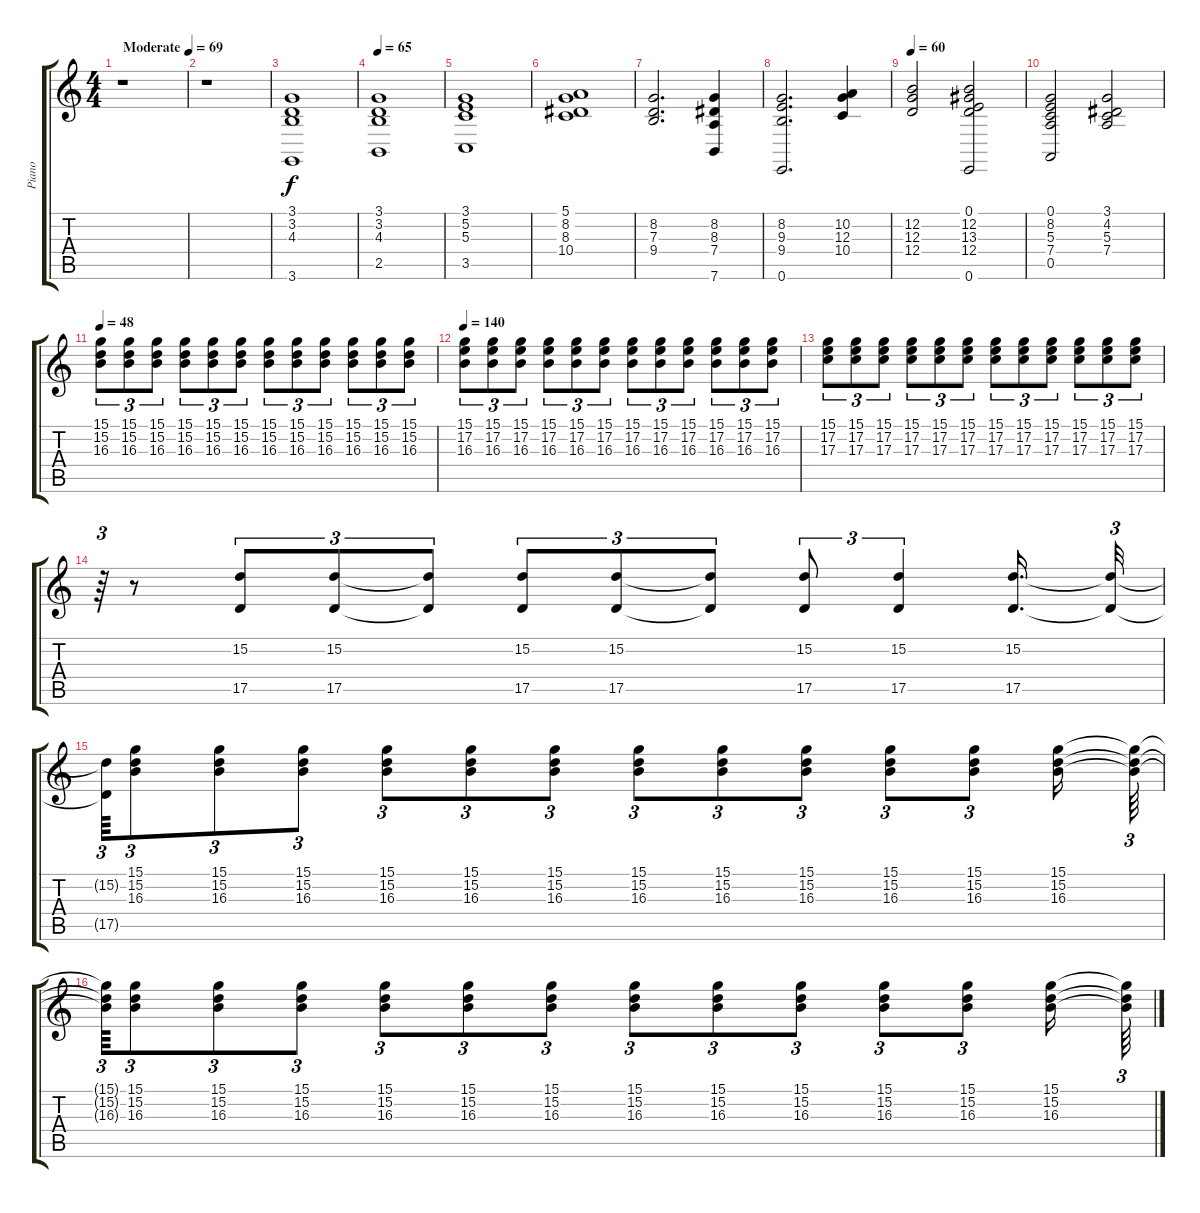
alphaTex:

\track ("Piano" "Piano") {instrument brightacousticpiano}
\staff {score tabs}
\tuning (E4 B3 G3 D3 A2 E2) {hide}
\ts (4 4)
\tempo (69 "Moderate")
\clef g2
\ks c
r.1{dy f instrument brightacousticpiano} |
r.1 |
(3.1 3.2 4.3 3.6).1 |
\tempo 65
(3.1 3.2 4.3 2.5).1 |
(3.1 5.2 5.3 3.5).1 |
(5.1 8.2 8.3 10.4).1 |
(8.2 7.3 9.4).2{d} (8.2 8.3 7.4 7.6).4 |
(8.2 9.3 9.4 0.6).2{d} (10.2 12.3 10.4).4 |
\tempo 60
(12.2 12.3 12.4).2 (0.1 12.2 13.3 12.4 0.6).2 |
(0.1 8.2 5.3 7.4 0.5).2 (3.1 4.2 5.3 7.4).2 |
\tempo 48
(15.1 15.2 16.3).8{tu (3 2)} (15.1 15.2 16.3).8{tu (3 2)} (15.1 15.2 16.3).8{tu (3 2)} (15.1 15.2 16.3).8{tu (3 2)} (15.1 15.2 16.3).8{tu (3 2)} (15.1 15.2 16.3).8{tu (3 2)} (15.1 15.2 16.3).8{tu (3 2)} (15.1 15.2 16.3).8{tu (3 2)} (15.1 15.2 16.3).8{tu (3 2)} (15.1 15.2 16.3).8{tu (3 2)} (15.1 15.2 16.3).8{tu (3 2)} (15.1 15.2 16.3).8{tu (3 2)} |
\tempo 140
(15.1 17.2 16.3).8{tu (3 2)} (15.1 17.2 16.3).8{tu (3 2)} (15.1 17.2 16.3).8{tu (3 2)} (15.1 17.2 16.3).8{tu (3 2)} (15.1 17.2 16.3).8{tu (3 2)} (15.1 17.2 16.3).8{tu (3 2)} (15.1 17.2 16.3).8{tu (3 2)} (15.1 17.2 16.3).8{tu (3 2)} (15.1 17.2 16.3).8{tu (3 2)} (15.1 17.2 16.3).8{tu (3 2)} (15.1 17.2 16.3).8{tu (3 2)} (15.1 17.2 16.3).8{tu (3 2)} |
(15.1 17.2 17.3).8{tu (3 2)} (15.1 17.2 17.3).8{tu (3 2)} (15.1 17.2 17.3).8{tu (3 2)} (15.1 17.2 17.3).8{tu (3 2)} (15.1 17.2 17.3).8{tu (3 2)} (15.1 17.2 17.3).8{tu (3 2)} (15.1 17.2 17.3).8{tu (3 2)} (15.1 17.2 17.3).8{tu (3 2)} (15.1 17.2 17.3).8{tu (3 2)} (15.1 17.2 17.3).8{tu (3 2)} (15.1 17.2 17.3).8{tu (3 2)} (15.1 17.2 17.3).8{tu (3 2)} |
r.64{tu (3 2)} r.8 (15.2 17.5).8{tu (3 2)} (15.2 17.5).8{tu (3 2)} (15.2{t} 17.5{t}).8{tu (3 2)} (15.2 17.5).8{tu (3 2)} (15.2 17.5).8{tu (3 2)} (15.2{t} 17.5{t}).8{tu (3 2)} (15.2 17.5).8{tu (3 2)} (15.2 17.5).4{tu (3 2)} (15.2 17.5).16{d} (15.2{t} 17.5{t}).32{tu (3 2)} |
(15.2{t} 17.5{t}).64{tu (3 2)} (15.1 15.2 16.3).8{tu (3 2)} (15.1 15.2 16.3).8{tu (3 2)} (15.1 15.2 16.3).8{tu (3 2)} (15.1 15.2 16.3).8{tu (3 2)} (15.1 15.2 16.3).8{tu (3 2)} (15.1 15.2 16.3).8{tu (3 2)} (15.1 15.2 16.3).8{tu (3 2)} (15.1 15.2 16.3).8{tu (3 2)} (15.1 15.2 16.3).8{tu (3 2)} (15.1 15.2 16.3).8{tu (3 2)} (15.1 15.2 16.3).8{tu (3 2)} (15.1 15.2 16.3).16 (15.1{t} 15.2{t} 16.3{t}).64{tu (3 2)} |
(15.1{t} 15.2{t} 16.3{t}).64{tu (3 2)} (15.1 15.2 16.3).8{tu (3 2)} (15.1 15.2 16.3).8{tu (3 2)} (15.1 15.2 16.3).8{tu (3 2)} (15.1 15.2 16.3).8{tu (3 2)} (15.1 15.2 16.3).8{tu (3 2)} (15.1 15.2 16.3).8{tu (3 2)} (15.1 15.2 16.3).8{tu (3 2)} (15.1 15.2 16.3).8{tu (3 2)} (15.1 15.2 16.3).8{tu (3 2)} (15.1 15.2 16.3).8{tu (3 2)} (15.1 15.2 16.3).8{tu (3 2)} (15.1 15.2 16.3).16 (15.1{t} 15.2{t} 16.3{t}).64{tu (3 2)}
